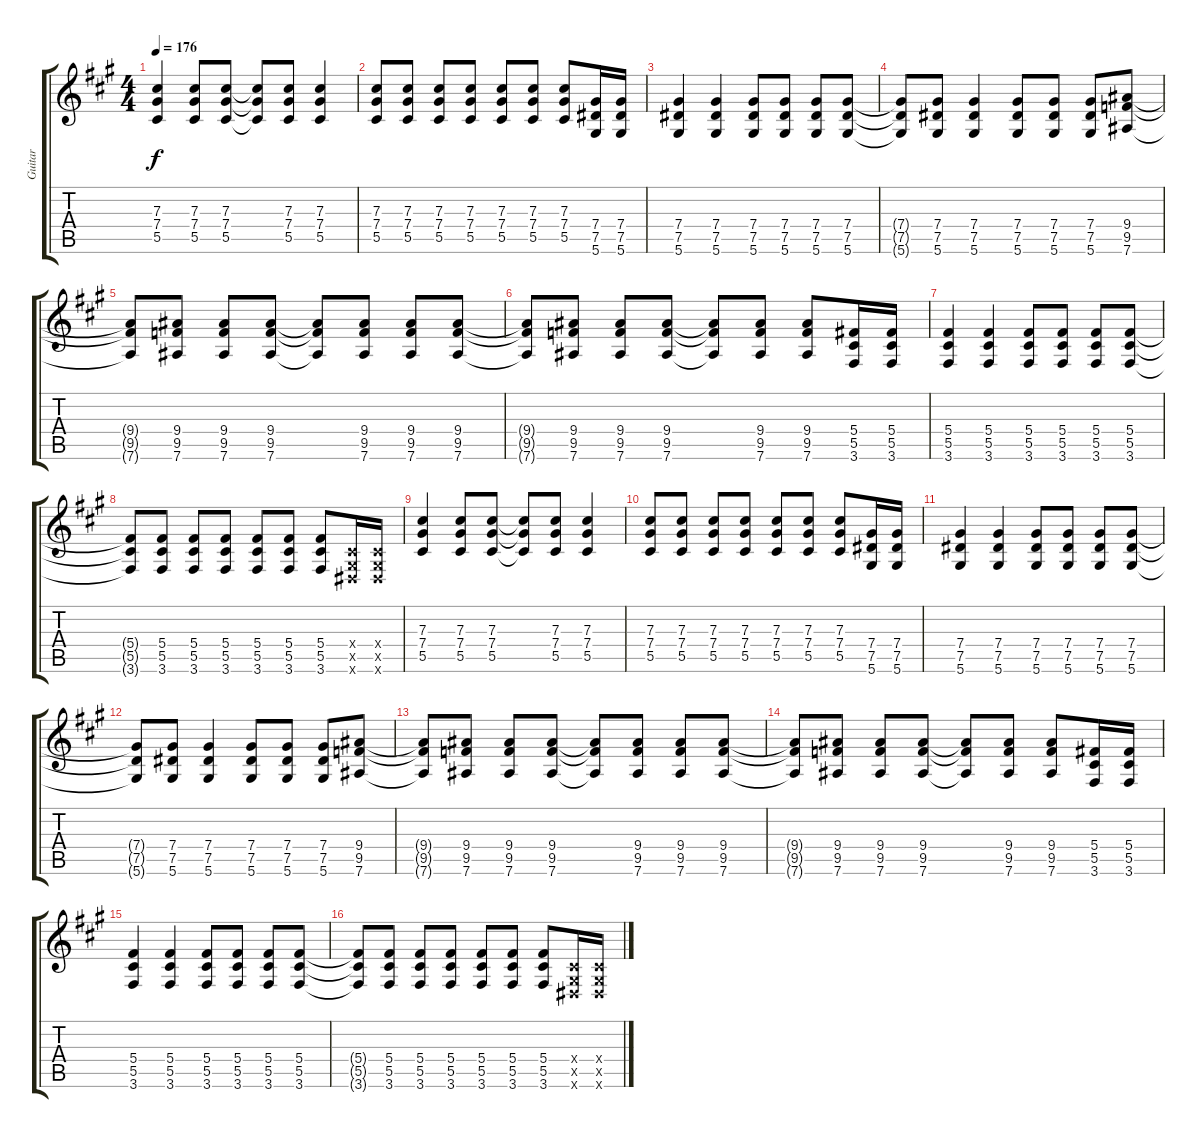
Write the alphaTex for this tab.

\track ("Guitar" "Guitar") {instrument overdrivenguitar}
\staff {score tabs}
\tuning (Eb4 Bb3 Gb3 Db3 Ab2 Eb2) {hide}
\ts (4 4)
\tempo 176
\clef g2
\ks a
(7.3 7.4 5.5).4{dy f} (7.3 7.4 5.5).8 (7.3 7.4 5.5).8 (7.3{t} 7.4{t} 5.5{t}).8 (7.3 7.4 5.5).8 (7.3 7.4 5.5).4 |
(7.3 7.4 5.5).8 (7.3 7.4 5.5).8 (7.3 7.4 5.5).8 (7.3 7.4 5.5).8 (7.3 7.4 5.5).8 (7.3 7.4 5.5).8 (7.3 7.4 5.5).8 (7.4 7.5 5.6).16 (7.4 7.5 5.6).16 |
(7.4 7.5 5.6).4 (7.4 7.5 5.6).4 (7.4 7.5 5.6).8 (7.4 7.5 5.6).8 (7.4 7.5 5.6).8 (7.4 7.5 5.6).8 |
(7.4{t} 7.5{t} 5.6{t}).8 (7.4 7.5 5.6).8 (7.4 7.5 5.6).4 (7.4 7.5 5.6).8 (7.4 7.5 5.6).8 (7.4 7.5 5.6).8 (9.4 9.5 7.6).8 |
(9.4{t} 9.5{t} 7.6{t}).8 (9.4 9.5 7.6).8 (9.4 9.5 7.6).8 (9.4 9.5 7.6).8 (9.4{t} 9.5{t} 7.6{t}).8 (9.4 9.5 7.6).8 (9.4 9.5 7.6).8 (9.4 9.5 7.6).8 |
(9.4{t} 9.5{t} 7.6{t}).8 (9.4 9.5 7.6).8 (9.4 9.5 7.6).8 (9.4 9.5 7.6).8 (9.4{t} 9.5{t} 7.6{t}).8 (9.4 9.5 7.6).8 (9.4 9.5 7.6).8 (5.4 5.5 3.6).16 (5.4 5.5 3.6).16 |
(5.4 5.5 3.6).4 (5.4 5.5 3.6).4 (5.4 5.5 3.6).8 (5.4 5.5 3.6).8 (5.4 5.5 3.6).8 (5.4 5.5 3.6).8 |
(5.4{t} 5.5{t} 3.6{t}).8 (5.4 5.5 3.6).8 (5.4 5.5 3.6).8 (5.4 5.5 3.6).8 (5.4 5.5 3.6).8 (5.4 5.5 3.6).8 (5.4 5.5 3.6).8 (0.4{x} 0.5{x} 0.6{x}).16 (0.4{x} 0.5{x} 0.6{x}).16 |
(7.3 7.4 5.5).4 (7.3 7.4 5.5).8 (7.3 7.4 5.5).8 (7.3{t} 7.4{t} 5.5{t}).8 (7.3 7.4 5.5).8 (7.3 7.4 5.5).4 |
(7.3 7.4 5.5).8 (7.3 7.4 5.5).8 (7.3 7.4 5.5).8 (7.3 7.4 5.5).8 (7.3 7.4 5.5).8 (7.3 7.4 5.5).8 (7.3 7.4 5.5).8 (7.4 7.5 5.6).16 (7.4 7.5 5.6).16 |
(7.4 7.5 5.6).4 (7.4 7.5 5.6).4 (7.4 7.5 5.6).8 (7.4 7.5 5.6).8 (7.4 7.5 5.6).8 (7.4 7.5 5.6).8 |
(7.4{t} 7.5{t} 5.6{t}).8 (7.4 7.5 5.6).8 (7.4 7.5 5.6).4 (7.4 7.5 5.6).8 (7.4 7.5 5.6).8 (7.4 7.5 5.6).8 (9.4 9.5 7.6).8 |
(9.4{t} 9.5{t} 7.6{t}).8 (9.4 9.5 7.6).8 (9.4 9.5 7.6).8 (9.4 9.5 7.6).8 (9.4{t} 9.5{t} 7.6{t}).8 (9.4 9.5 7.6).8 (9.4 9.5 7.6).8 (9.4 9.5 7.6).8 |
(9.4{t} 9.5{t} 7.6{t}).8 (9.4 9.5 7.6).8 (9.4 9.5 7.6).8 (9.4 9.5 7.6).8 (9.4{t} 9.5{t} 7.6{t}).8 (9.4 9.5 7.6).8 (9.4 9.5 7.6).8 (5.4 5.5 3.6).16 (5.4 5.5 3.6).16 |
(5.4 5.5 3.6).4 (5.4 5.5 3.6).4 (5.4 5.5 3.6).8 (5.4 5.5 3.6).8 (5.4 5.5 3.6).8 (5.4 5.5 3.6).8 |
(5.4{t} 5.5{t} 3.6{t}).8 (5.4 5.5 3.6).8 (5.4 5.5 3.6).8 (5.4 5.5 3.6).8 (5.4 5.5 3.6).8 (5.4 5.5 3.6).8 (5.4 5.5 3.6).8 (0.4{x} 0.5{x} 0.6{x}).16 (0.4{x} 0.5{x} 0.6{x}).16
